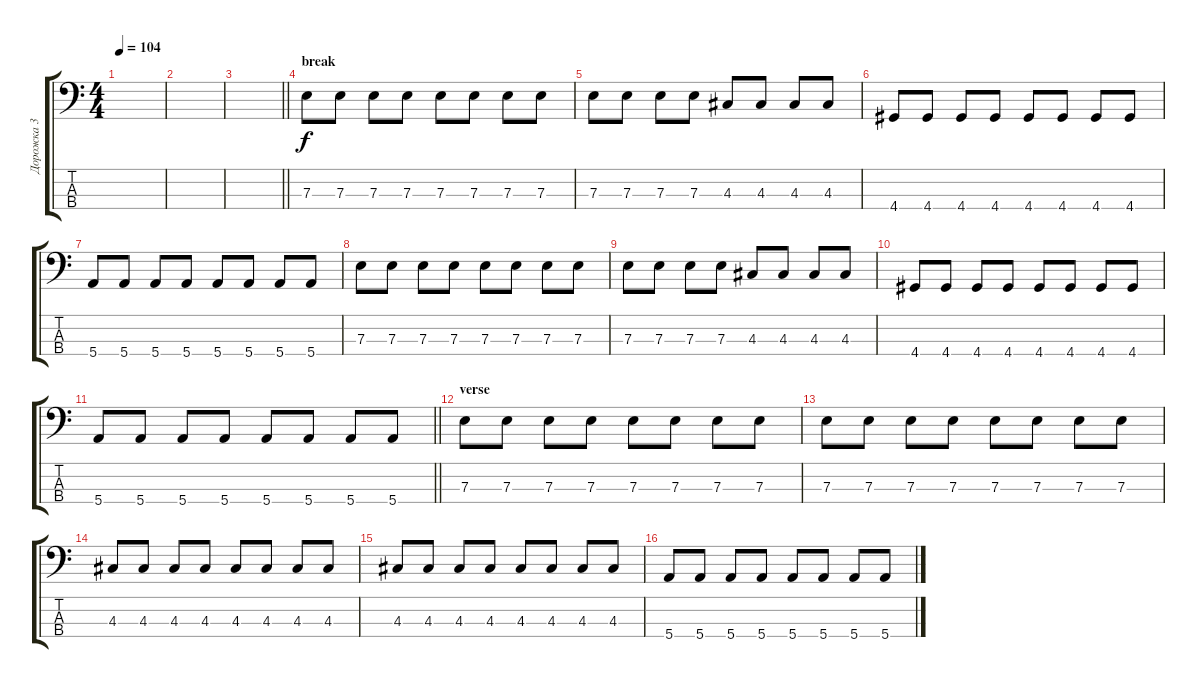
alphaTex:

\track ("Дорожка 3" "Дорожка 3") {instrument electricbassfinger}
\staff {score tabs}
\tuning (G2 D2 A1 E1) {hide}
\ts (4 4)
\tempo 104
\clef f4
\ks c
|
|
\barLineRight lightlight
|
\section ("" "break")
7.3.8 7.3.8 7.3.8 7.3.8 7.3.8 7.3.8 7.3.8 7.3.8 |
7.3.8 7.3.8 7.3.8 7.3.8 4.3.8 4.3.8 4.3.8 4.3.8 |
4.4.8 4.4.8 4.4.8 4.4.8 4.4.8 4.4.8 4.4.8 4.4.8 |
5.4.8 5.4.8 5.4.8 5.4.8 5.4.8 5.4.8 5.4.8 5.4.8 |
7.3.8 7.3.8 7.3.8 7.3.8 7.3.8 7.3.8 7.3.8 7.3.8 |
7.3.8 7.3.8 7.3.8 7.3.8 4.3.8 4.3.8 4.3.8 4.3.8 |
4.4.8 4.4.8 4.4.8 4.4.8 4.4.8 4.4.8 4.4.8 4.4.8 |
\barLineRight lightlight
5.4.8 5.4.8 5.4.8 5.4.8 5.4.8 5.4.8 5.4.8 5.4.8 |
\section ("" "verse")
7.3.8 7.3.8 7.3.8 7.3.8 7.3.8 7.3.8 7.3.8 7.3.8 |
7.3.8 7.3.8 7.3.8 7.3.8 7.3.8 7.3.8 7.3.8 7.3.8 |
4.3.8 4.3.8 4.3.8 4.3.8 4.3.8 4.3.8 4.3.8 4.3.8 |
4.3.8 4.3.8 4.3.8 4.3.8 4.3.8 4.3.8 4.3.8 4.3.8 |
5.4.8 5.4.8 5.4.8 5.4.8 5.4.8 5.4.8 5.4.8 5.4.8
